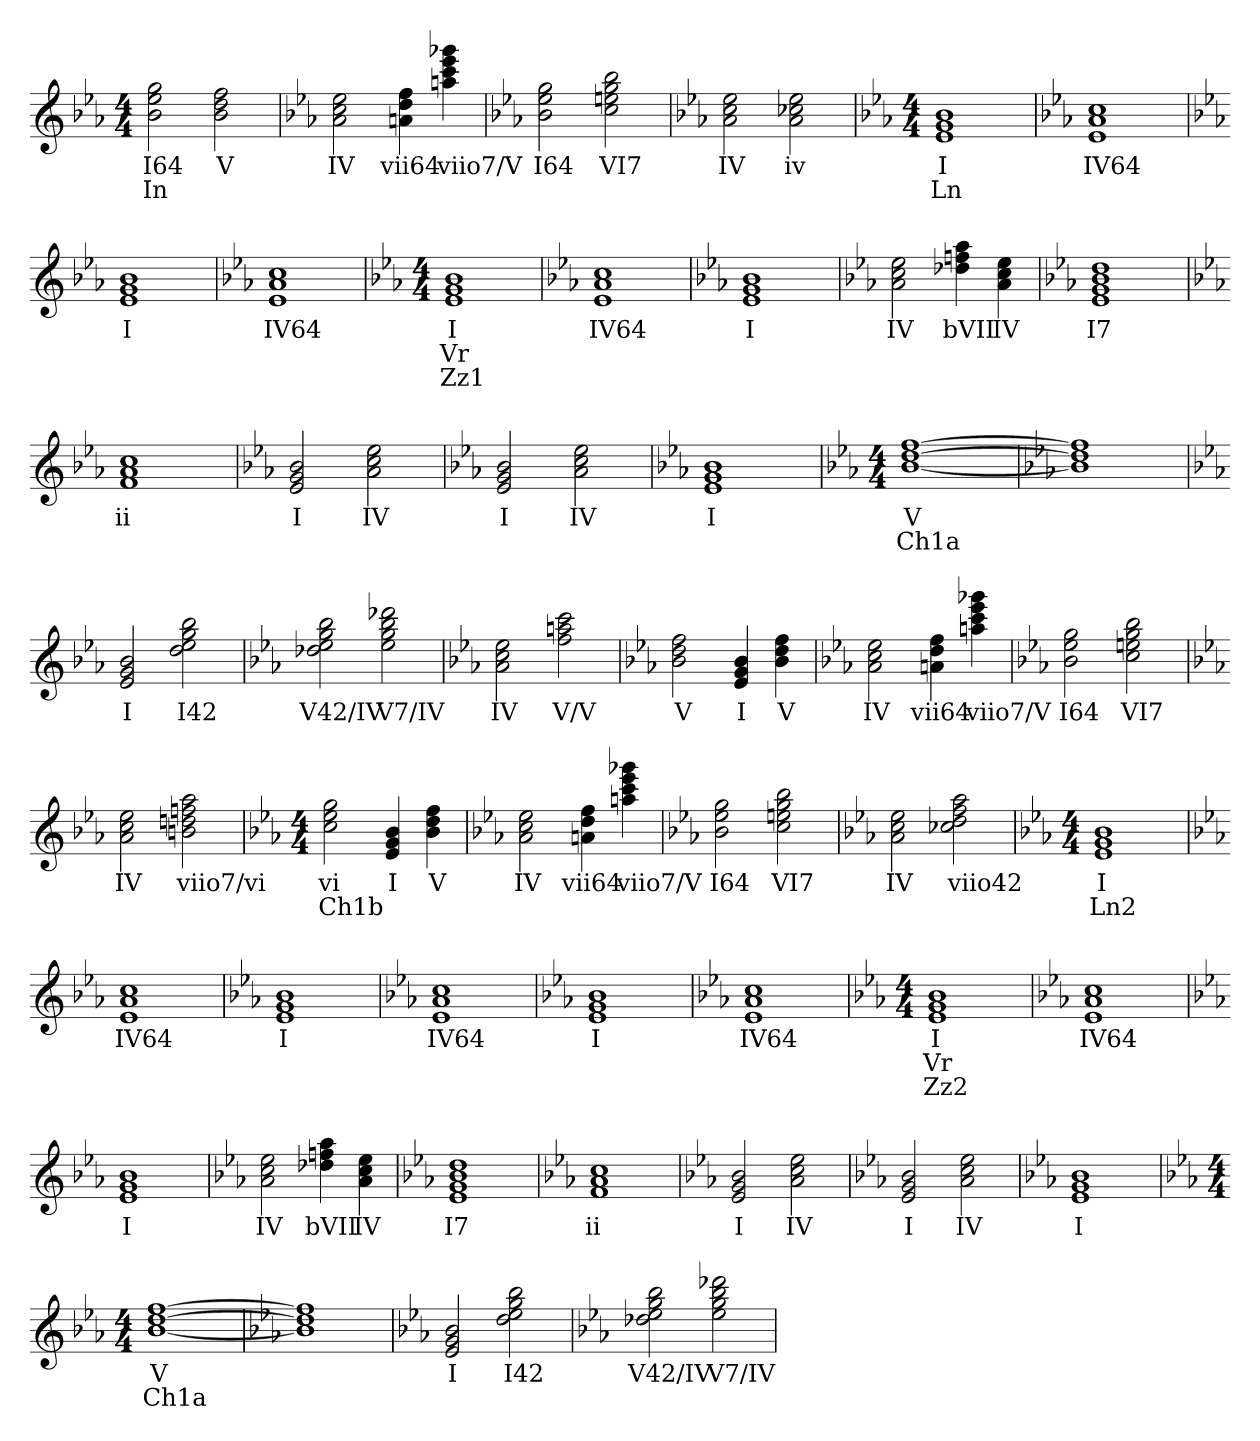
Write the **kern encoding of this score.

**kern	**text	**text	**text
*part1	*part1	*part1	*part1
*staff1	*staff1	*staff1	*staff1
*k[b-e-a-]	*	*	*
*E-:	*	*	*
*M4/4	*	*	*
=	=	=	=
2b- 2ee- 2gg	I64	In	.
2b- 2dd 2ff	V	.	.
=	=	=	=
*k[b-e-a-]	*	*	*
*E-:	*	*	*
2a- 2cc 2ee-	IV	.	.
4an 4dd 4ff	vii64	.	.
4aan 4ccc 4eee- 4ggg-X	viio7/V	.	.
=	=	=	=
*k[b-e-a-]	*	*	*
*E-:	*	*	*
2b- 2ee- 2gg	I64	.	.
2cc 2een 2gg 2bb-	VI7	.	.
=	=	=	=
*k[b-e-a-]	*	*	*
*E-:	*	*	*
2a- 2cc 2ee-	IV	.	.
2a- 2cc-X 2ee-	iv	.	.
=	=	=	=
*k[b-e-a-]	*	*	*
*E-:	*	*	*
*M4/4	*	*	*
1e- 1g 1b-	I	Ln	.
=	=	=	=
*k[b-e-a-]	*	*	*
*E-:	*	*	*
1e- 1a- 1cc	IV64	.	.
=	=	=	=
*k[b-e-a-]	*	*	*
*E-:	*	*	*
1e- 1g 1b-	I	.	.
=	=	=	=
*k[b-e-a-]	*	*	*
*E-:	*	*	*
1e- 1a- 1cc	IV64	.	.
=	=	=	=
*k[b-e-a-]	*	*	*
*E-:	*	*	*
*M4/4	*	*	*
1e- 1g 1b-	I	Vr	Zz1
=	=	=	=
*k[b-e-a-]	*	*	*
*E-:	*	*	*
1e- 1a- 1cc	IV64	.	.
=	=	=	=
*k[b-e-a-]	*	*	*
*E-:	*	*	*
1e- 1g 1b-	I	.	.
=	=	=	=
*k[b-e-a-]	*	*	*
*E-:	*	*	*
2a- 2cc 2ee-	IV	.	.
4dd-X 4ffn 4aa-	bVII	.	.
4a- 4cc 4ee-	IV	.	.
=	=	=	=
*k[b-e-a-]	*	*	*
*E-:	*	*	*
1e- 1g 1b- 1dd	I7	.	.
=	=	=	=
*k[b-e-a-]	*	*	*
*E-:	*	*	*
1f 1a- 1cc	ii	.	.
=	=	=	=
*k[b-e-a-]	*	*	*
*E-:	*	*	*
2e- 2g 2b-	I	.	.
2a- 2cc 2ee-	IV	.	.
=	=	=	=
*k[b-e-a-]	*	*	*
*E-:	*	*	*
2e- 2g 2b-	I	.	.
2a- 2cc 2ee-	IV	.	.
=	=	=	=
*k[b-e-a-]	*	*	*
*E-:	*	*	*
1e- 1g 1b-	I	.	.
=	=	=	=
*k[b-e-a-]	*	*	*
*E-:	*	*	*
*M4/4	*	*	*
[1b- [1dd [1ff	V	Ch1a	.
=	=	=	=
*k[b-e-a-]	*	*	*
*E-:	*	*	*
1b-] 1dd] 1ff]	.	.	.
=	=	=	=
*k[b-e-a-]	*	*	*
*E-:	*	*	*
2e- 2g 2b-	I	.	.
2dd 2ee- 2gg 2bb-	I42	.	.
=	=	=	=
*k[b-e-a-]	*	*	*
*E-:	*	*	*
2dd-X 2ee- 2gg 2bb-	V42/IV	.	.
2ee- 2gg 2bb- 2ddd-X	V7/IV	.	.
=	=	=	=
*k[b-e-a-]	*	*	*
*E-:	*	*	*
2a- 2cc 2ee-	IV	.	.
2ff 2aan 2ccc	V/V	.	.
=	=	=	=
*k[b-e-a-]	*	*	*
*E-:	*	*	*
2b- 2dd 2ff	V	.	.
4e- 4g 4b-	I	.	.
4b- 4dd 4ff	V	.	.
=	=	=	=
*k[b-e-a-]	*	*	*
*E-:	*	*	*
2a- 2cc 2ee-	IV	.	.
4an 4dd 4ff	vii64	.	.
4aan 4ccc 4eee- 4ggg-X	viio7/V	.	.
=	=	=	=
*k[b-e-a-]	*	*	*
*E-:	*	*	*
2b- 2ee- 2gg	I64	.	.
2cc 2een 2gg 2bb-	VI7	.	.
=	=	=	=
*k[b-e-a-]	*	*	*
*E-:	*	*	*
2a- 2cc 2ee-	IV	.	.
2bn 2ddn 2ffn 2aa-	viio7/vi	.	.
=	=	=	=
*k[b-e-a-]	*	*	*
*E-:	*	*	*
*M4/4	*	*	*
2cc 2ee- 2gg	vi	Ch1b	.
4e- 4g 4b-	I	.	.
4b- 4dd 4ff	V	.	.
=	=	=	=
*k[b-e-a-]	*	*	*
*E-:	*	*	*
2a- 2cc 2ee-	IV	.	.
4an 4dd 4ff	vii64	.	.
4aan 4ccc 4eee- 4ggg-X	viio7/V	.	.
=	=	=	=
*k[b-e-a-]	*	*	*
*E-:	*	*	*
2b- 2ee- 2gg	I64	.	.
2cc 2een 2gg 2bb-	VI7	.	.
=	=	=	=
*k[b-e-a-]	*	*	*
*E-:	*	*	*
2a- 2cc 2ee-	IV	.	.
2cc-X 2dd 2ff 2aa-	viio42	.	.
=	=	=	=
*k[b-e-a-]	*	*	*
*E-:	*	*	*
*M4/4	*	*	*
1e- 1g 1b-	I	Ln2	.
=	=	=	=
*k[b-e-a-]	*	*	*
*E-:	*	*	*
1e- 1a- 1cc	IV64	.	.
=	=	=	=
*k[b-e-a-]	*	*	*
*E-:	*	*	*
1e- 1g 1b-	I	.	.
=	=	=	=
*k[b-e-a-]	*	*	*
*E-:	*	*	*
1e- 1a- 1cc	IV64	.	.
=	=	=	=
*k[b-e-a-]	*	*	*
*E-:	*	*	*
1e- 1g 1b-	I	.	.
=	=	=	=
*k[b-e-a-]	*	*	*
*E-:	*	*	*
1e- 1a- 1cc	IV64	.	.
=	=	=	=
*k[b-e-a-]	*	*	*
*E-:	*	*	*
*M4/4	*	*	*
1e- 1g 1b-	I	Vr	Zz2
=	=	=	=
*k[b-e-a-]	*	*	*
*E-:	*	*	*
1e- 1a- 1cc	IV64	.	.
=	=	=	=
*k[b-e-a-]	*	*	*
*E-:	*	*	*
1e- 1g 1b-	I	.	.
=	=	=	=
*k[b-e-a-]	*	*	*
*E-:	*	*	*
2a- 2cc 2ee-	IV	.	.
4dd-X 4ffn 4aa-	bVII	.	.
4a- 4cc 4ee-	IV	.	.
=	=	=	=
*k[b-e-a-]	*	*	*
*E-:	*	*	*
1e- 1g 1b- 1dd	I7	.	.
=	=	=	=
*k[b-e-a-]	*	*	*
*E-:	*	*	*
1f 1a- 1cc	ii	.	.
=	=	=	=
*k[b-e-a-]	*	*	*
*E-:	*	*	*
2e- 2g 2b-	I	.	.
2a- 2cc 2ee-	IV	.	.
=	=	=	=
*k[b-e-a-]	*	*	*
*E-:	*	*	*
2e- 2g 2b-	I	.	.
2a- 2cc 2ee-	IV	.	.
=	=	=	=
*k[b-e-a-]	*	*	*
*E-:	*	*	*
1e- 1g 1b-	I	.	.
=	=	=	=
*k[b-e-a-]	*	*	*
*E-:	*	*	*
*M4/4	*	*	*
[1b- [1dd [1ff	V	Ch1a	.
=	=	=	=
*k[b-e-a-]	*	*	*
*E-:	*	*	*
1b-] 1dd] 1ff]	.	.	.
=	=	=	=
*k[b-e-a-]	*	*	*
*E-:	*	*	*
2e- 2g 2b-	I	.	.
2dd 2ee- 2gg 2bb-	I42	.	.
=	=	=	=
*k[b-e-a-]	*	*	*
*E-:	*	*	*
2dd-X 2ee- 2gg 2bb-	V42/IV	.	.
2ee- 2gg 2bb- 2ddd-X	V7/IV	.	.
=	=	=	=
*-	*-	*-	*-
